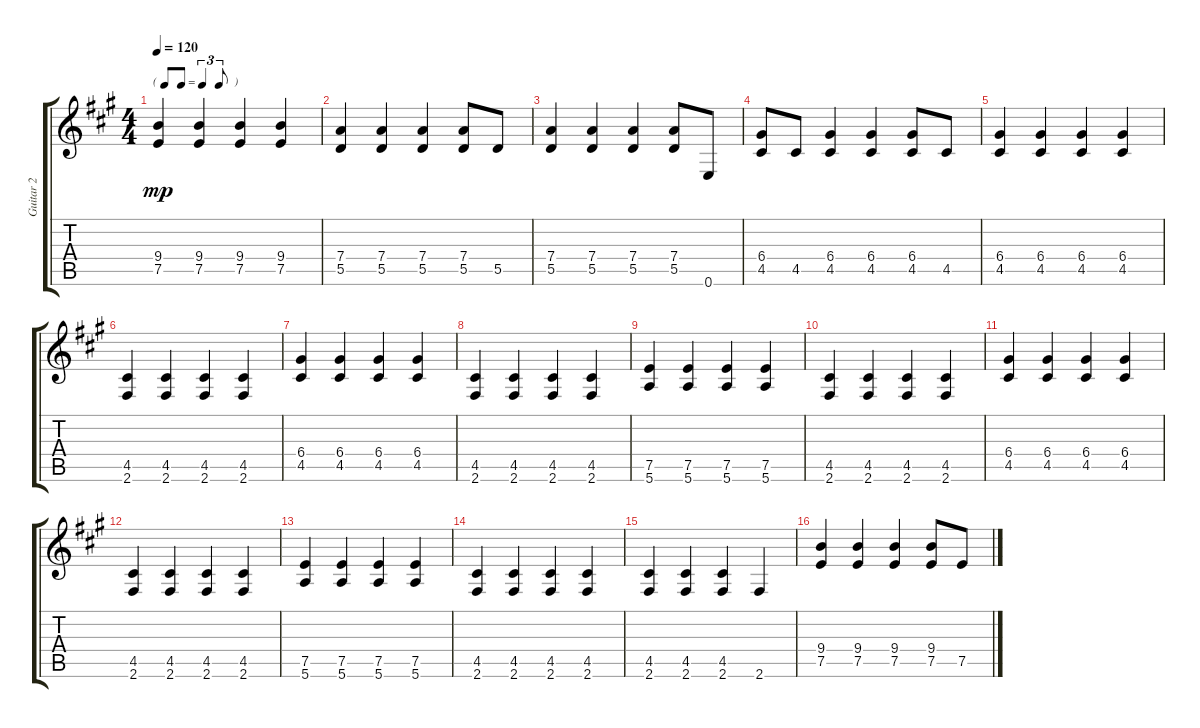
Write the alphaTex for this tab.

\track ("Guitar 2" "Guitar 2") {instrument electricguitarclean}
\staff {score tabs}
\tuning (E4 B3 G3 D3 A2 E2) {hide}
\ts (4 4)
\tf triplet8th
\tempo 120
\clef g2
\ks a
(9.4 7.5).4{dy mp} (9.4 7.5).4 (9.4 7.5).4 (9.4 7.5).4 |
(7.4 5.5).4 (7.4 5.5).4 (7.4 5.5).4 (7.4 5.5).8 5.5.8 |
(7.4 5.5).4 (7.4 5.5).4 (7.4 5.5).4 (7.4 5.5).8 0.6.8 |
(6.4 4.5).8 4.5.8 (6.4 4.5).4 (6.4 4.5).4 (6.4 4.5).8 4.5.8 |
(6.4 4.5).4 (6.4 4.5).4 (6.4 4.5).4 (6.4 4.5).4 |
(4.5 2.6).4 (4.5 2.6).4 (4.5 2.6).4 (4.5 2.6).4 |
(6.4 4.5).4 (6.4 4.5).4 (6.4 4.5).4 (6.4 4.5).4 |
(4.5 2.6).4 (4.5 2.6).4 (4.5 2.6).4 (4.5 2.6).4 |
(7.5 5.6).4 (7.5 5.6).4 (7.5 5.6).4 (7.5 5.6).4 |
(4.5 2.6).4 (4.5 2.6).4 (4.5 2.6).4 (4.5 2.6).4 |
(6.4 4.5).4 (6.4 4.5).4 (6.4 4.5).4 (6.4 4.5).4 |
(4.5 2.6).4 (4.5 2.6).4 (4.5 2.6).4 (4.5 2.6).4 |
(7.5 5.6).4 (7.5 5.6).4 (7.5 5.6).4 (7.5 5.6).4 |
(4.5 2.6).4 (4.5 2.6).4 (4.5 2.6).4 (4.5 2.6).4 |
(4.5 2.6).4 (4.5 2.6).4 (4.5 2.6).4 2.6.4 |
(9.4 7.5).4 (9.4 7.5).4 (9.4 7.5).4 (9.4 7.5).8 7.5.8
